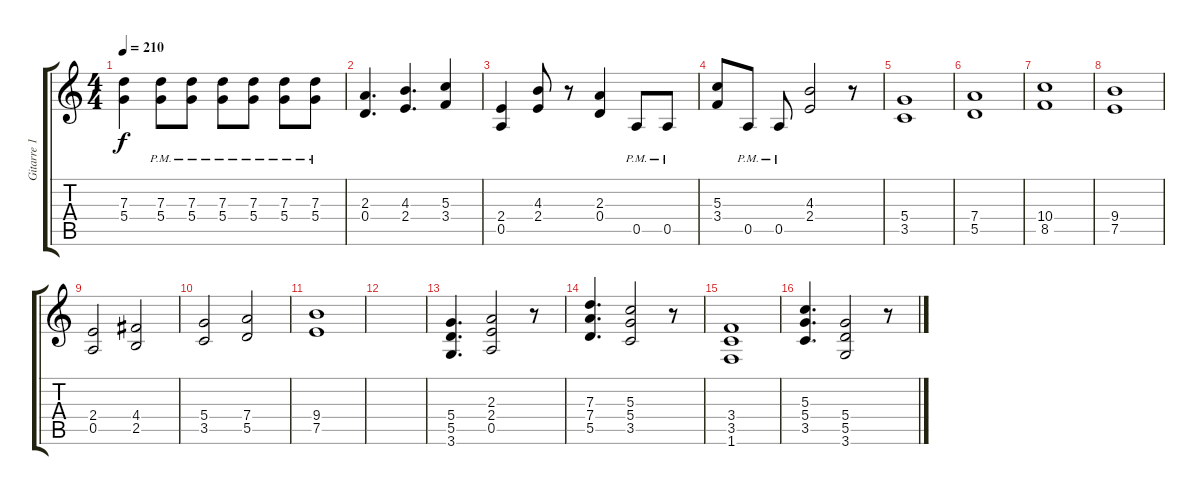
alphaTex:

\track ("Gitarre 1" "Gitarre 1") {instrument overdrivenguitar}
\staff {score tabs}
\tuning (E4 B3 G3 D3 A2 E2) {hide}
\ts (4 4)
\tempo 210
\clef g2
\ks c
(7.3 5.4).4{dy f} (7.3{pm} 5.4{pm}).8 (7.3{pm} 5.4{pm}).8 (7.3{pm} 5.4{pm}).8 (7.3{pm} 5.4{pm}).8 (7.3{pm} 5.4{pm}).8 (7.3{pm} 5.4{pm}).8 |
(2.3 0.4).4{d} (4.3 2.4).4{d} (5.3 3.4).4 |
(2.4 0.5).4 (4.3 2.4).8 r.8 (2.3 0.4).4 0.5{pm}.8 0.5{pm}.8 |
(5.3 3.4).8 0.5{pm}.8 0.5{pm}.8 (4.3 2.4).2 r.8 |
(5.4 3.5).1 |
(7.4 5.5).1 |
(10.4 8.5).1 |
(9.4 7.5).1 |
(2.4 0.5).2 (4.4 2.5).2 |
(5.4 3.5).2 (7.4 5.5).2 |
(9.4 7.5).1 |
|
(5.4 5.5 3.6).4{d} (2.3 2.4 0.5).2 r.8 |
(7.3 7.4 5.5).4{d} (5.3 5.4 3.5).2 r.8 |
(3.4 3.5 1.6).1 |
(5.3 5.4 3.5).4{d} (5.4 5.5 3.6).2 r.8
